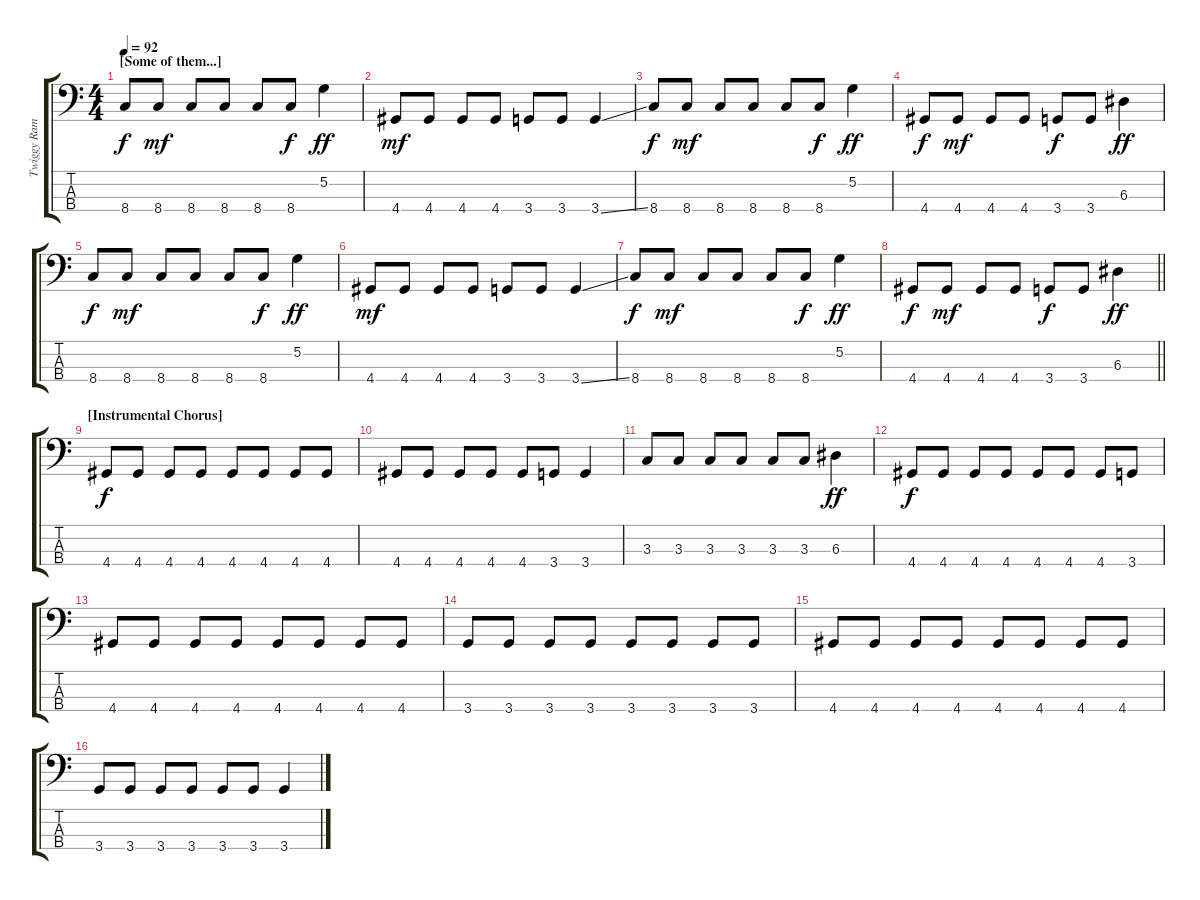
\track ("Twiggy Ramirez (Bass)" "Twiggy Ram") {instrument electricbassfinger}
\staff {score tabs}
\tuning (G2 D2 A1 E1) {hide}
\ts (4 4)
\section ("" "[Some of them...]")
\tempo 92
\clef f4
\ks c
8.4.8{dy f} 8.4.8{dy mf} 8.4.8 8.4.8 8.4.8 8.4.8{dy f} 5.2.4{dy ff} |
4.4.8{dy mf} 4.4.8 4.4.8 4.4.8 3.4.8 3.4.8 3.4{ss}.4 |
8.4.8{dy f} 8.4.8{dy mf} 8.4.8 8.4.8 8.4.8 8.4.8{dy f} 5.2.4{dy ff} |
4.4.8{dy f} 4.4.8{dy mf} 4.4.8 4.4.8 3.4.8{dy f} 3.4.8 6.3.4{dy ff} |
8.4.8{dy f} 8.4.8{dy mf} 8.4.8 8.4.8 8.4.8 8.4.8{dy f} 5.2.4{dy ff} |
4.4.8{dy mf} 4.4.8 4.4.8 4.4.8 3.4.8 3.4.8 3.4{ss}.4 |
8.4.8{dy f} 8.4.8{dy mf} 8.4.8 8.4.8 8.4.8 8.4.8{dy f} 5.2.4{dy ff} |
\barLineRight lightlight
4.4.8{dy f} 4.4.8{dy mf} 4.4.8 4.4.8 3.4.8{dy f} 3.4.8 6.3.4{dy ff} |
\section ("" "[Instrumental Chorus]")
4.4.8{dy f} 4.4.8 4.4.8 4.4.8 4.4.8 4.4.8 4.4.8 4.4.8 |
4.4.8 4.4.8 4.4.8 4.4.8 4.4.8 3.4.8 3.4.4 |
3.3.8 3.3.8 3.3.8 3.3.8 3.3.8 3.3.8 6.3.4{dy ff} |
4.4.8{dy f} 4.4.8 4.4.8 4.4.8 4.4.8 4.4.8 4.4.8 3.4.8 |
4.4.8 4.4.8 4.4.8 4.4.8 4.4.8 4.4.8 4.4.8 4.4.8 |
3.4.8 3.4.8 3.4.8 3.4.8 3.4.8 3.4.8 3.4.8 3.4.8 |
4.4.8 4.4.8 4.4.8 4.4.8 4.4.8 4.4.8 4.4.8 4.4.8 |
3.4.8 3.4.8 3.4.8 3.4.8 3.4.8 3.4.8 3.4{ss}.4
